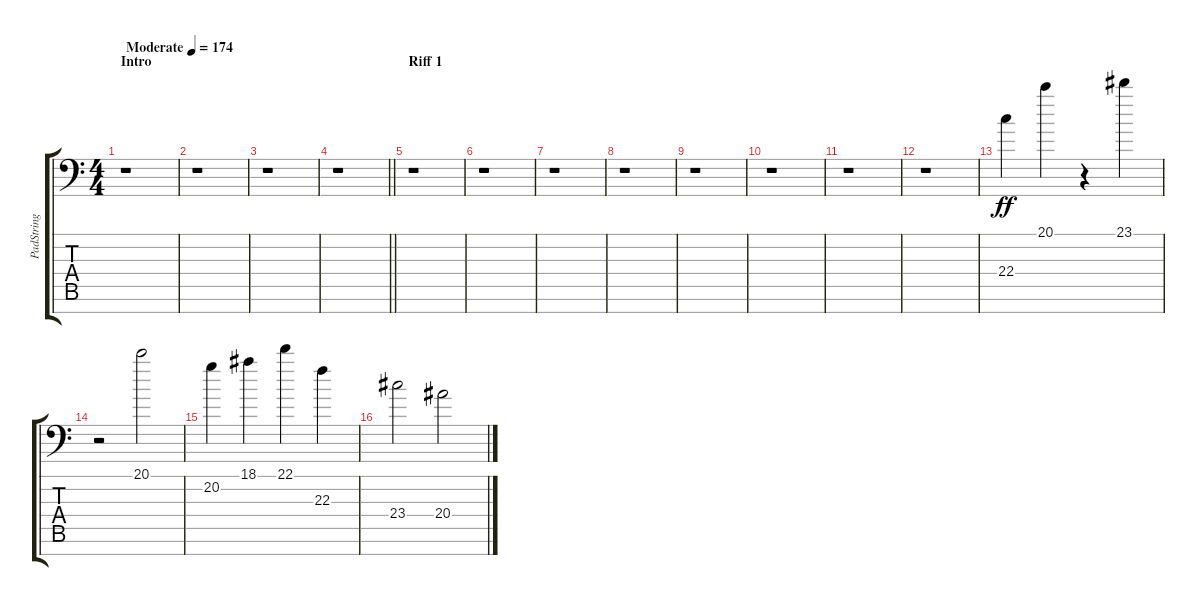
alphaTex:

\track ("PadString" "PadString") {instrument pad2warm}
\staff {score tabs}
\tuning (E4 B3 G3 D3 A2 E2 C-1) {hide}
\ts (4 4)
\section ("" "Intro")
\tempo (174 "Moderate")
\clef f4
\ks c
r.1{dy ff instrument pad2warm} |
r.1 |
r.1 |
\barLineRight lightlight
r.1 |
\section ("" "Riff 1")
r.1 |
r.1 |
r.1 |
r.1 |
r.1 |
r.1 |
r.1 |
r.1 |
22.4.4 20.1.4 r.4 23.1.4 |
r.2 20.1.2 |
20.2.4 18.1.4 22.1.4 22.3.4 |
23.4.2 20.4.2
